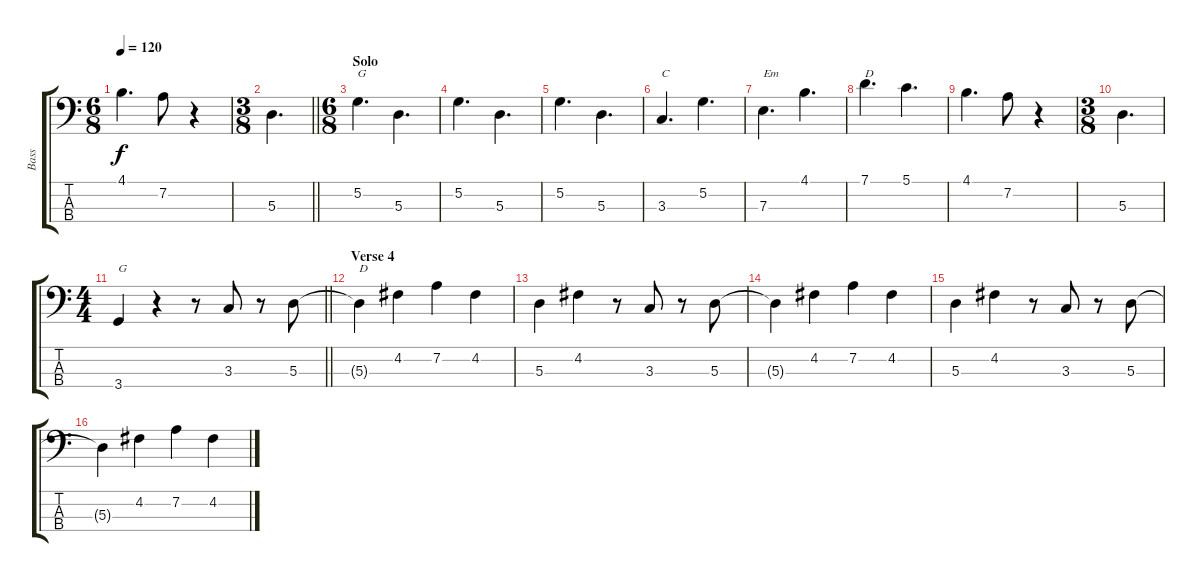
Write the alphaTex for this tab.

\track ("Bass" "Bass") {instrument electricbassfinger}
\staff {score tabs}
\tuning (G2 D2 A1 E1) {hide}
\ts (6 8)
\tempo 120
\clef f4
\ks c
4.1.4{d dy f} 7.2.8 r.4 |
\ts (3 8)
\barLineRight lightlight
5.3.4{d} |
\ts (6 8)
\section ("" "Solo")
5.2.4{d txt "G"} 5.3.4{d} |
5.2.4{d} 5.3.4{d} |
5.2.4{d} 5.3.4{d} |
3.3.4{d txt "C"} 5.2.4{d} |
7.3.4{d txt "Em"} 4.1.4{d} |
7.1.4{d txt "D"} 5.1.4{d} |
4.1.4{d} 7.2.8 r.4 |
\ts (3 8)
5.3.4{d} |
\ts (4 4)
\barLineRight lightlight
3.4.4{txt "G"} r.4 r.8 3.3.8 r.8 5.3.8 |
\section ("" "Verse 4")
5.3{t}.4{txt "D"} 4.2.4 7.2.4 4.2.4 |
5.3.4 4.2.4 r.8 3.3.8 r.8 5.3.8 |
5.3{t}.4 4.2.4 7.2.4 4.2.4 |
5.3.4 4.2.4 r.8 3.3.8 r.8 5.3.8 |
5.3{t}.4 4.2.4 7.2.4 4.2.4
